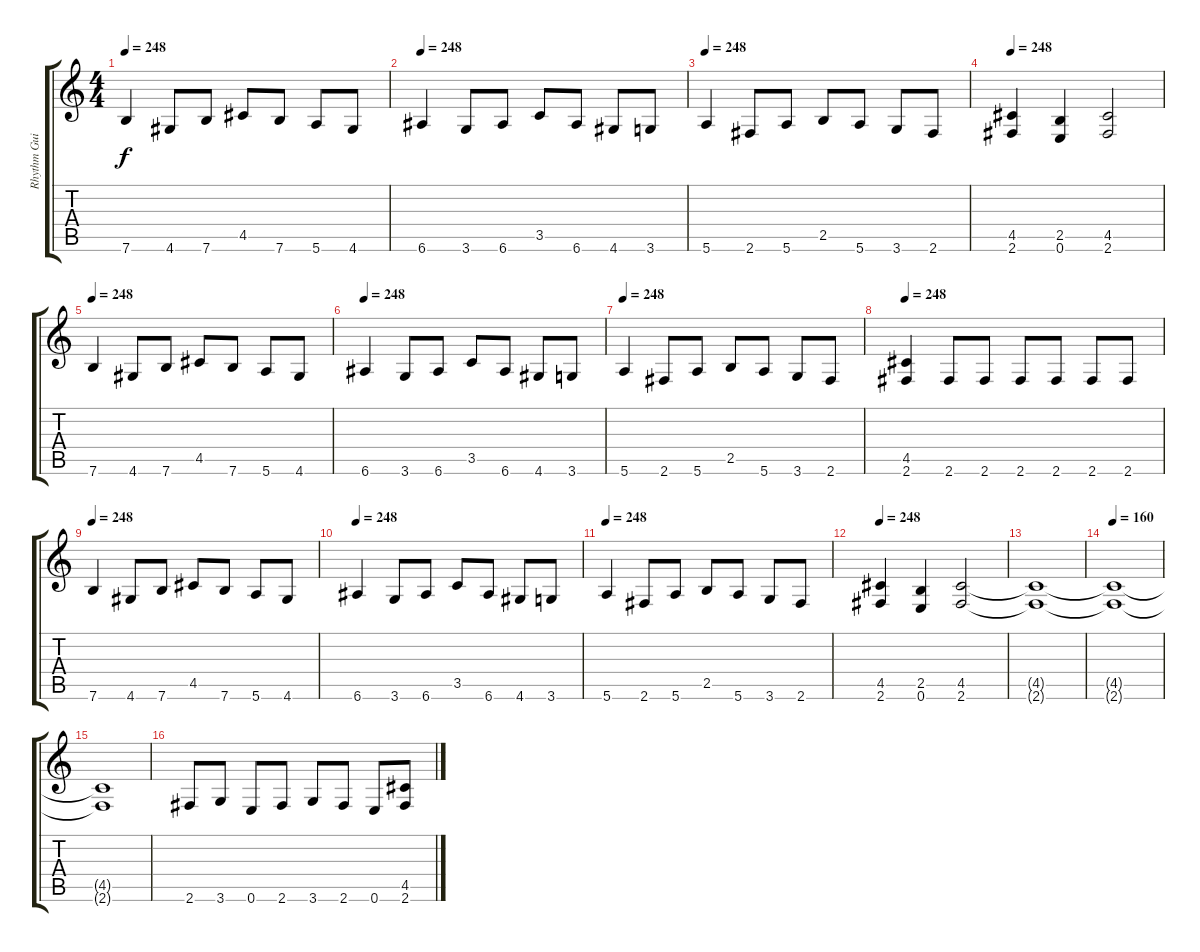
\track ("Rhythm Guitar" "Rhythm Gui") {instrument distortionguitar}
\staff {score tabs}
\tuning (E4 B3 G3 D3 A2 E2) {hide}
\ts (4 4)
\tempo 248
\clef g2
\ks c
7.6.4{dy f} 4.6.8 7.6.8 4.5.8 7.6.8 5.6.8 4.6.8 |
\tempo 248
6.6.4 3.6.8 6.6.8 3.5.8 6.6.8 4.6.8 3.6.8 |
\tempo 248
5.6.4 2.6.8 5.6.8 2.5.8 5.6.8 3.6.8 2.6.8 |
\tempo 248
(4.5 2.6).4 (2.5 0.6).4 (4.5 2.6).2 |
\tempo 248
7.6.4 4.6.8 7.6.8 4.5.8 7.6.8 5.6.8 4.6.8 |
\tempo 248
6.6.4 3.6.8 6.6.8 3.5.8 6.6.8 4.6.8 3.6.8 |
\tempo 248
5.6.4 2.6.8 5.6.8 2.5.8 5.6.8 3.6.8 2.6.8 |
\tempo 248
(4.5 2.6).4 2.6.8 2.6.8 2.6.8 2.6.8 2.6.8 2.6.8 |
\tempo 248
7.6.4 4.6.8 7.6.8 4.5.8 7.6.8 5.6.8 4.6.8 |
\tempo 248
6.6.4 3.6.8 6.6.8 3.5.8 6.6.8 4.6.8 3.6.8 |
\tempo 248
5.6.4 2.6.8 5.6.8 2.5.8 5.6.8 3.6.8 2.6.8 |
\tempo 248
(4.5 2.6).4 (2.5 0.6).4 (4.5 2.6).2 |
(4.5{t} 2.6{t}).1 |
\tempo 160
(4.5{t} 2.6{t}).1 |
(4.5{t} 2.6{t}).1 |
2.6.8 3.6.8 0.6.8 2.6.8 3.6.8 2.6.8 0.6.8 (4.5 2.6).8
